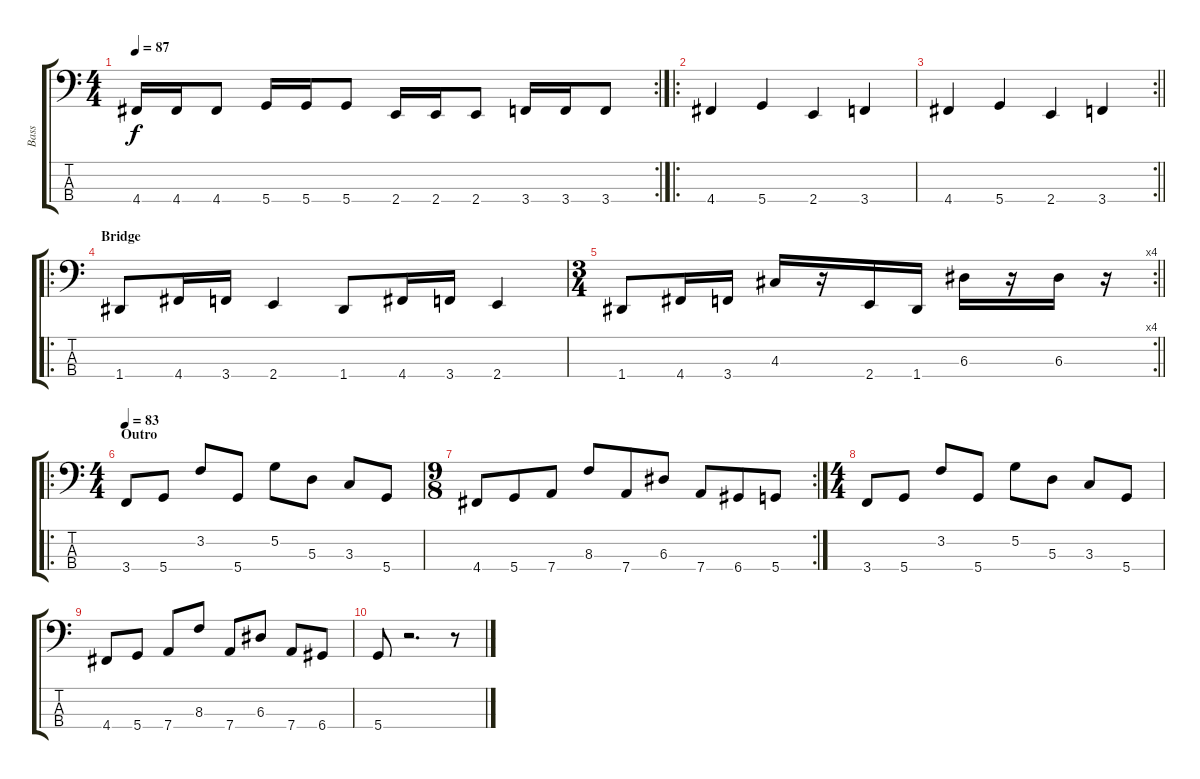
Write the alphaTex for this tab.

\track ("Bass" "Bass") {instrument electricbasspick}
\staff {score tabs}
\tuning (G2 D2 A1 D1) {hide}
\rc 2
\ts (4 4)
\tempo 87
\clef f4
\ks c
4.4.16{dy f} 4.4.16 4.4.8 5.4.16 5.4.16 5.4.8 2.4.16 2.4.16 2.4.8 3.4.16 3.4.16 3.4.8 |
\ro
4.4.4 5.4.4 2.4.4 3.4.4 |
\rc 2
\barLineRight lightlight
4.4.4 5.4.4 2.4.4 3.4.4 |
\ro
\section ("" "Bridge")
1.4.8 4.4.16 3.4.16 2.4.4 1.4.8 4.4.16 3.4.16 2.4.4 |
\rc 4
\ts (3 4)
\barLineRight lightlight
1.4.8 4.4.16 3.4.16 4.3.16 r.16 2.4.16 1.4.16 6.3.16 r.16 6.3.16 r.16 |
\ro
\ts (4 4)
\section ("" "Outro")
\tempo 83
3.4.8 5.4.8 3.2.8 5.4.8 5.2.8 5.3.8 3.3.8 5.4.8 |
\rc 2
\ts (9 8)
4.4.8 5.4.8 7.4.8 8.3.8 7.4.8 6.3.8 7.4.8 6.4.8 5.4.8 |
\ts (4 4)
3.4.8 5.4.8 3.2.8 5.4.8 5.2.8 5.3.8 3.3.8 5.4.8 |
4.4.8 5.4.8 7.4.8 8.3.8 7.4.8 6.3.8 7.4.8 6.4.8 |
5.4.8 r.2{d} r.8
